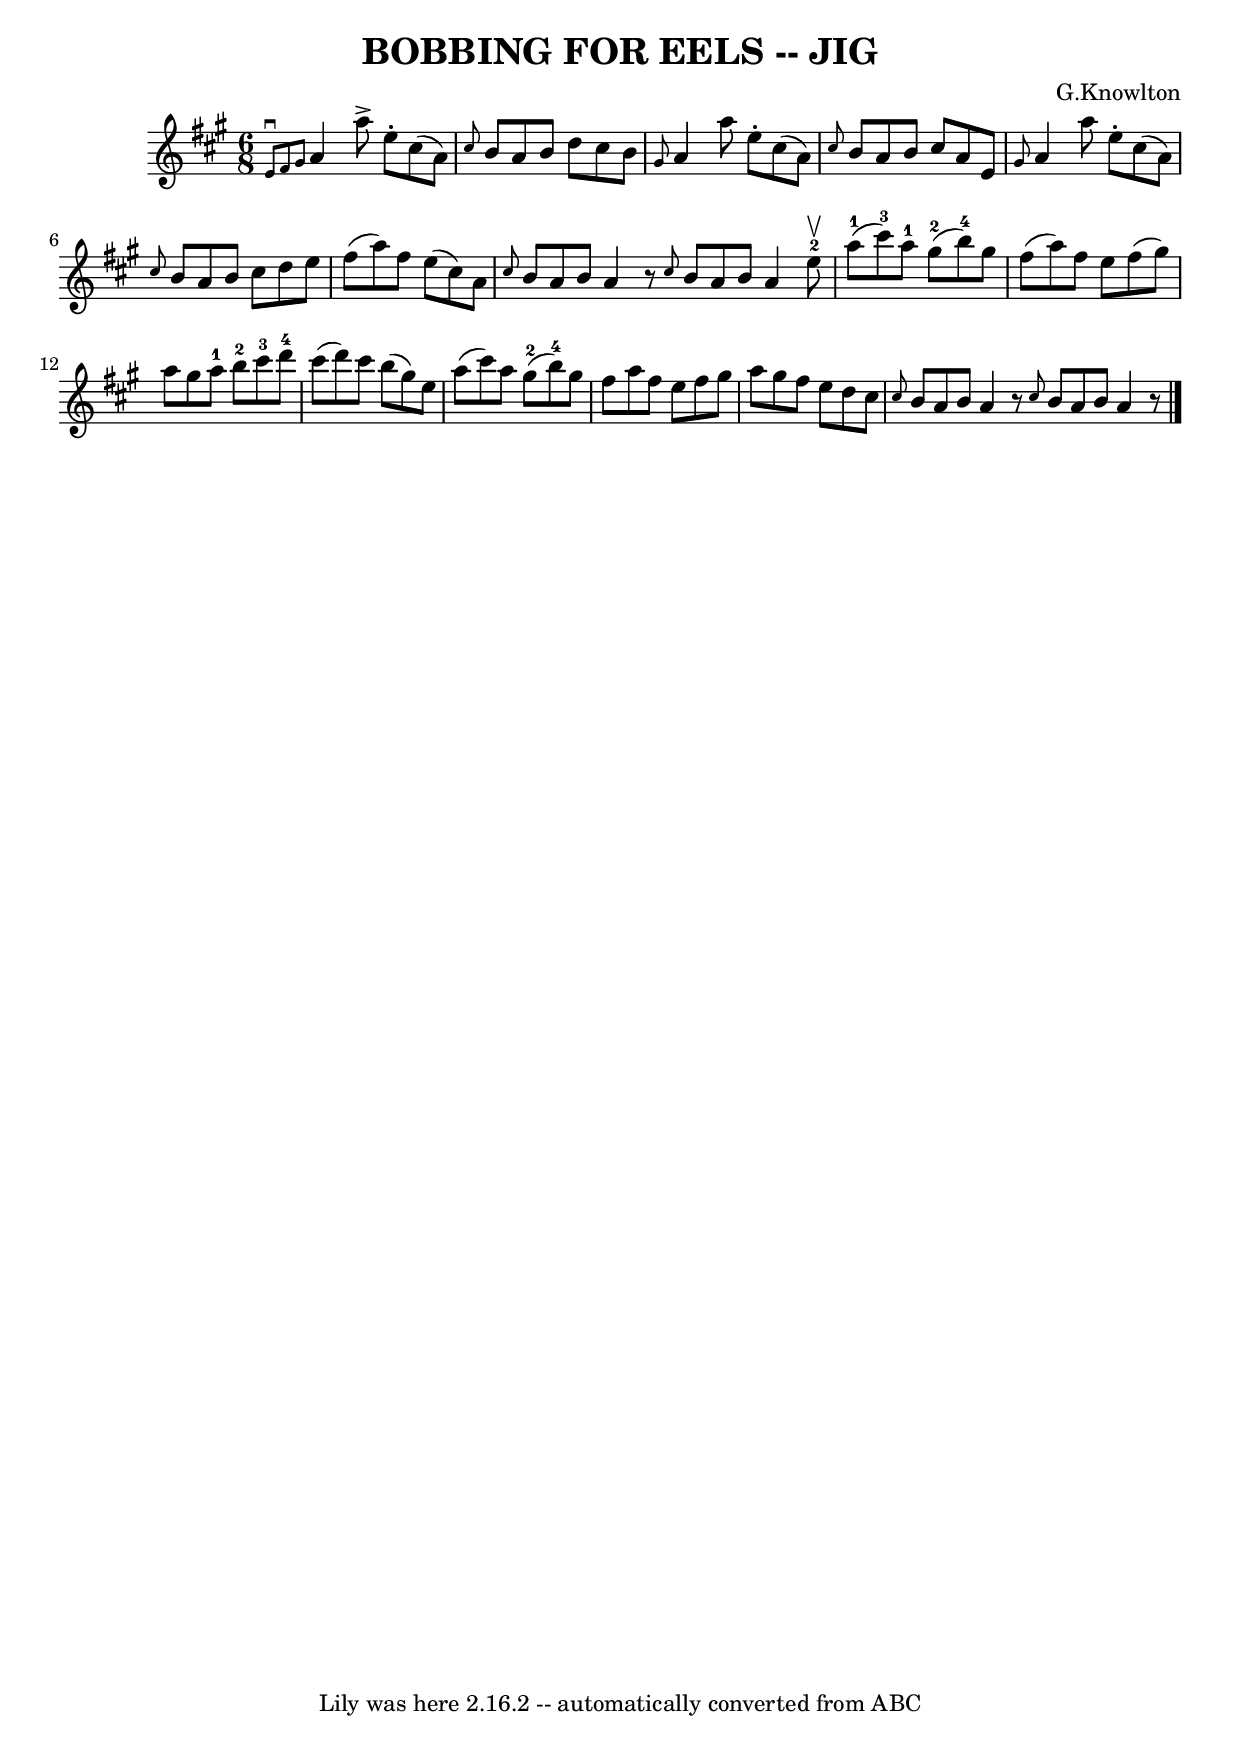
\version "2.7.40"
\include "Mammoth.ily"
\header {
	book = "Ryan's Mammoth Collection of Fiddle Tunes"
	composer = "G.Knowlton"
	crossRefNumber = "1"
	footnotes = ""
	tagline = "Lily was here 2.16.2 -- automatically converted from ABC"
	title = "BOBBING FOR EELS -- JIG"
}
voicedefault =  {
\set Score.defaultBarType = "empty"

\time 6/8 \key a \major   \grace { e'8^\downbow fis'8 gis'8  } a'4   
 a''8^\accent e''8 -. cis''8 (a'8)   |
 \grace { cis''8  }  
 b'8 a'8 b'8 d''8 cis''8 b'8        |
 \grace { gis'8  
} a'4 a''8 e''8 -. cis''8 (a'8)   |
 \grace { cis''8  
} b'8 a'8 b'8 cis''8 a'8 e'8        |
   \grace {    
gis'8  } a'4 a''8 e''8 -. cis''8 (a'8)   |
 \grace {    
cis''8  } b'8 a'8 b'8 cis''8 d''8 e''8        |
   
fis''8 (a''8) fis''8 e''8 (cis''8) a'8    |
 \grace {  
 cis''8  } b'8 a'8 b'8 a'4    r8   \bar ":|" \grace { cis''8  }  
 b'8 a'8 b'8 a'4    \bar "|."     \bar "|:" e''8-2^\upbow       
|
 a''8-1(cis'''8-3) a''8-1 gis''8-2(b''8 
-4) gis''8    |
 fis''8 (a''8) fis''8 e''8 fis''8 (
 gis''8)       |
 a''8 gis''8 a''8-1 b''8-2   
cis'''8-3 d'''8-4   |
 cis'''8 (d'''8) cis'''8 b''8 
(gis''8) e''8        |
 a''8 (cis'''8) a''8 gis''8 
-2(b''8-4) gis''8    |
 fis''8 a''8 fis''8 e''8    
fis''8 gis''8        |
 a''8 gis''8 fis''8 e''8 d''8    
cis''8    |
 \grace { cis''8  } b'8 a'8 b'8 a'4    r8   
\bar ":|" \grace { cis''8  } b'8 a'8 b'8 a'4    r8   \bar "|."   
}

\score{
    <<

	\context Staff="default"
	{
	    \voicedefault 
	}

    >>
	\layout {
	}
	\midi {}
}
